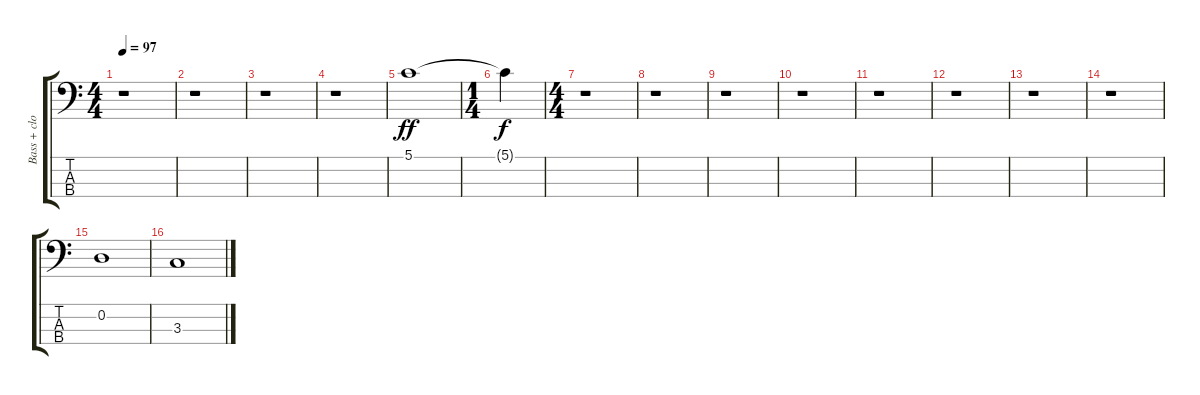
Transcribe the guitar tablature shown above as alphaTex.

\track ("Bass + clock" "Bass + clo") {instrument acousticbass}
\staff {score tabs}
\tuning (G2 D2 A1 E1) {hide}
\ts (4 4)
\tempo 97
\clef f4
\ks c
r.1{dy ff instrument acousticbass} |
r.1 |
r.1 |
r.1 |
5.1.1{instrument tubularbells} |
\ts (1 4)
5.1{t}.4{dy f} |
\ts (4 4)
r.1 |
r.1 |
r.1 |
r.1 |
r.1 |
r.1 |
r.1 |
r.1 |
0.2.1{instrument acousticbass} |
3.3.1
